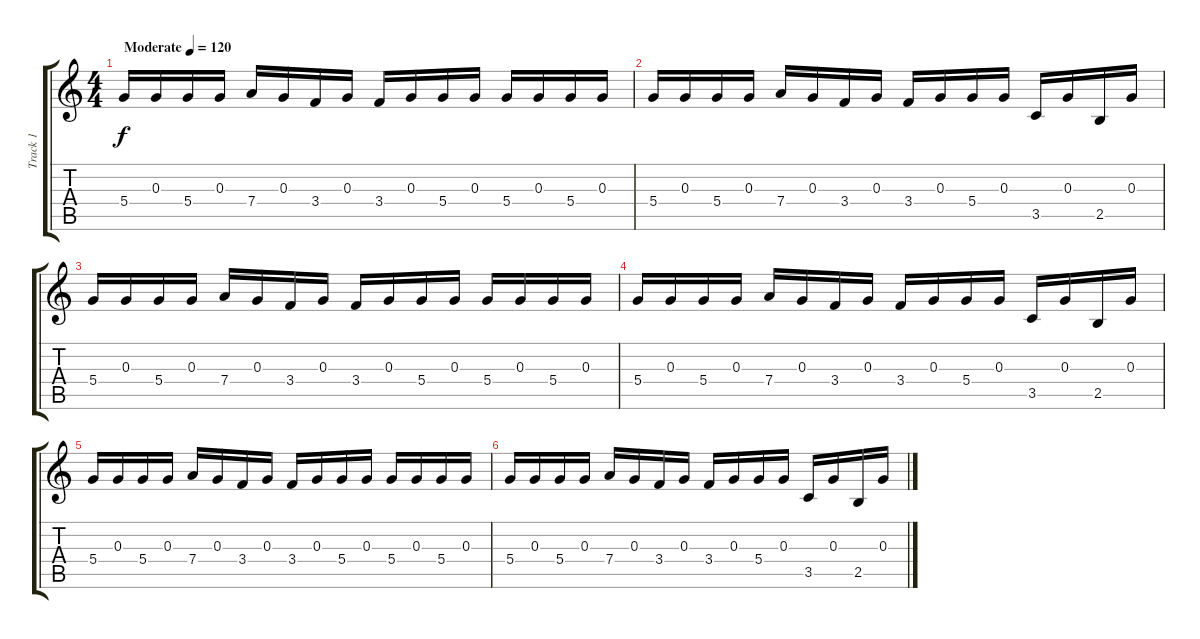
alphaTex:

\track ("Track 1" "Track 1") {instrument acousticguitarsteel}
\staff {score tabs}
\tuning (E4 B3 G3 D3 A2 E2) {hide}
\ts (4 4)
\tempo (120 "Moderate")
\clef g2
\ks c
5.4.16{dy f instrument acousticguitarsteel} 0.3.16 5.4.16 0.3.16 7.4.16 0.3.16 3.4.16 0.3.16 3.4.16 0.3.16 5.4.16 0.3.16 5.4.16 0.3.16 5.4.16 0.3.16 |
5.4.16 0.3.16 5.4.16 0.3.16 7.4.16 0.3.16 3.4.16 0.3.16 3.4.16 0.3.16 5.4.16 0.3.16 3.5.16 0.3.16 2.5.16 0.3.16 |
5.4.16 0.3.16 5.4.16 0.3.16 7.4.16 0.3.16 3.4.16 0.3.16 3.4.16 0.3.16 5.4.16 0.3.16 5.4.16 0.3.16 5.4.16 0.3.16 |
5.4.16 0.3.16 5.4.16 0.3.16 7.4.16 0.3.16 3.4.16 0.3.16 3.4.16 0.3.16 5.4.16 0.3.16 3.5.16 0.3.16 2.5.16 0.3.16 |
5.4.16 0.3.16 5.4.16 0.3.16 7.4.16 0.3.16 3.4.16 0.3.16 3.4.16 0.3.16 5.4.16 0.3.16 5.4.16 0.3.16 5.4.16 0.3.16 |
5.4.16 0.3.16 5.4.16 0.3.16 7.4.16 0.3.16 3.4.16 0.3.16 3.4.16 0.3.16 5.4.16 0.3.16 3.5.16 0.3.16 2.5.16 0.3.16
